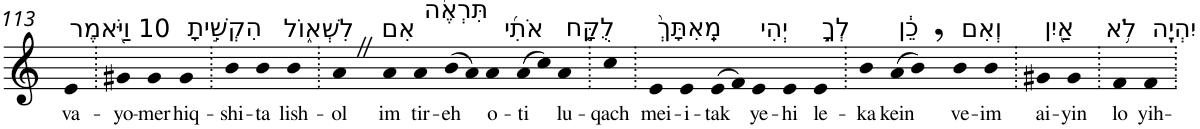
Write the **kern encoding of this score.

**kern	**text
*part1	*part1
*staff1	*staff1
*I"Piano	*
*I'Pno	*
!!LO:PB:g=z
*clefG2	*
*k[]	*
=113	=113
!LO:TX:a:t=10 וַיֹּ֖אמֶר	!
!	!LO:LY:b
4e	va-
=114.	=114.
!	!LO:LY:b
4g#X	-yo-
!	!LO:LY:b
4g#	-mer
!LO:TX:a:t=הִקְשִׁ֣יתָ	!
!	!LO:LY:b
4g#	hiq-
=115.	=115.
!	!LO:LY:b
4b	-shi-
!	!LO:LY:b
4b	-ta
!LO:TX:a:t=לִשְׁא֑וֹל	!
!	!LO:LY:b
4b	lish-
=116.	=116.
!	!LO:LY:b
4aZ	-ol
!LO:TX:a:t=אִם	!
!	!LO:LY:b
4a	im
!LO:TX:a:t=תִּרְאֶ֨ה	!
!	!LO:LY:b
4a	tir-
!	!LO:LY:b
(>8b	-eh
8a)	.
!LO:TX:a:t=אֹתִ֜י	!
!	!LO:LY:b
4a	o-
!	!LO:LY:b
(>8a	-ti
8cc)	.
!LO:TX:a:t=לֻקָּ֤ח	!
!	!LO:LY:b
4a	lu-
=117.	=117.
!	!LO:LY:b
4cc	-qach
=118.	=118.
!LO:TX:a:t=מֵֽאִתָּךְ֙	!
!	!LO:LY:b
4e	mei-
!	!LO:LY:b
4e	-i-
!	!LO:LY:b
(>8e	-tak
8f)	.
!LO:TX:a:t=יְהִי	!
!	!LO:LY:b
4e	ye-
!	!LO:LY:b
4e	-hi
!LO:TX:a:t=לְךָ֣	!
!	!LO:LY:b
4e	le-
=119.	=119.
!	!LO:LY:b
4b	-ka
!LO:TX:a:t=כֵ֔ן	!
!	!LO:LY:b
(>8a	kein
8b,)	.
!LO:TX:a:t=וְאִם	!
!	!LO:LY:b
4b	ve-
!	!LO:LY:b
4b	-im
=120.	=120.
!LO:TX:a:t=אַ֖יִן	!
!	!LO:LY:b
4g#X	ai-
!	!LO:LY:b
4g#	-yin
=121.	=121.
!LO:TX:a:t=לֹ֥א	!
!	!LO:LY:b
4f	lo
!LO:TX:a:t=יִהְיֶֽה	!
!	!LO:LY:b
4f	yih-
=.	=.
*-	*-
